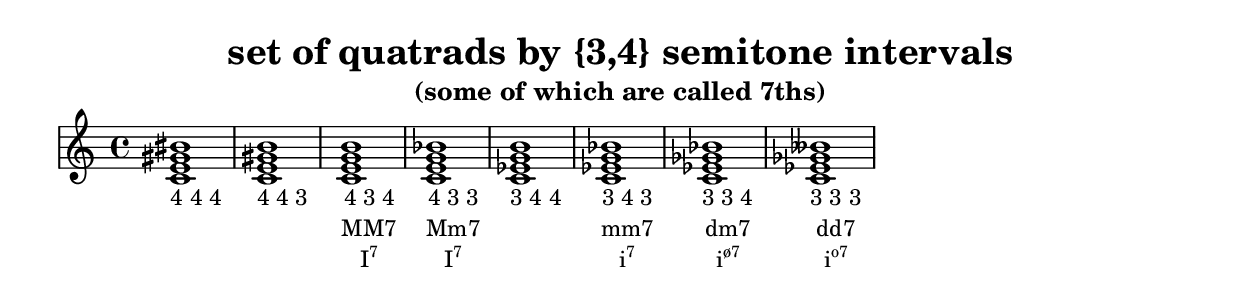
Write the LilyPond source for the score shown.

% TODO broken under 2.16, 2.14 can render it, le sigh.

\version "2.12.0"

\header {
  title = "set of quatrads by {3,4} semitone intervals"
  subtitle = "(some of which are called 7ths)"
}

\paper {
% #(set-paper-size "a6")
}

upper = \relative c' {
  \clef treble
  \key c \major
  \time 4/4

  \set Score.barNumberVisibility = #(every-nth-bar-number-visible 1000)

  <c e gis bis>1
    _\markup { \halign #-1 \center-column { \line { "4 4 4" } } }

  <c e gis b>1
    _\markup { \halign #-1 \center-column { \line { "4 4 3" } } }

  <c e g b>1
    _\markup { \halign #-1 \center-column { \line { "4 3 4" } \line { "MM7" } \line { \concat { "I" \super "7" } } } }

  <c e g bes>1
    _\markup { \halign #-1 \center-column { \line { "4 3 3" } \line { "Mm7" } \line { \concat { "I" \super "7" } } } }

  <c ees g b>1
    _\markup { \halign #-1 \center-column { \line { "3 4 4" } } }

  <c ees g bes>1
    _\markup { \halign #-1 \center-column { \line { "3 4 3" } \line { "mm7" } \line { \concat { "i" \super "7" } } } }

  <c ees ges bes>1
    _\markup { \halign #-1 \center-column { \line { "3 3 4" } \line { "dm7" } \line { \concat { "i" \super { #(ly:export (ly:wide-char->utf-8 #x00f8))"7" } } } } }

  <c ees ges beses>1
    _\markup { \halign #-1 \center-column { \line { "3 3 3" } \line { "dd7" } \line { \concat { "i" \super "o7" } } } }
}
\score {
  <<
    \override Score.SystemStartBar #'collapse-height = #1
    \new Staff \upper
  >>
  \layout { indent = #0 }
  \midi { }
}
